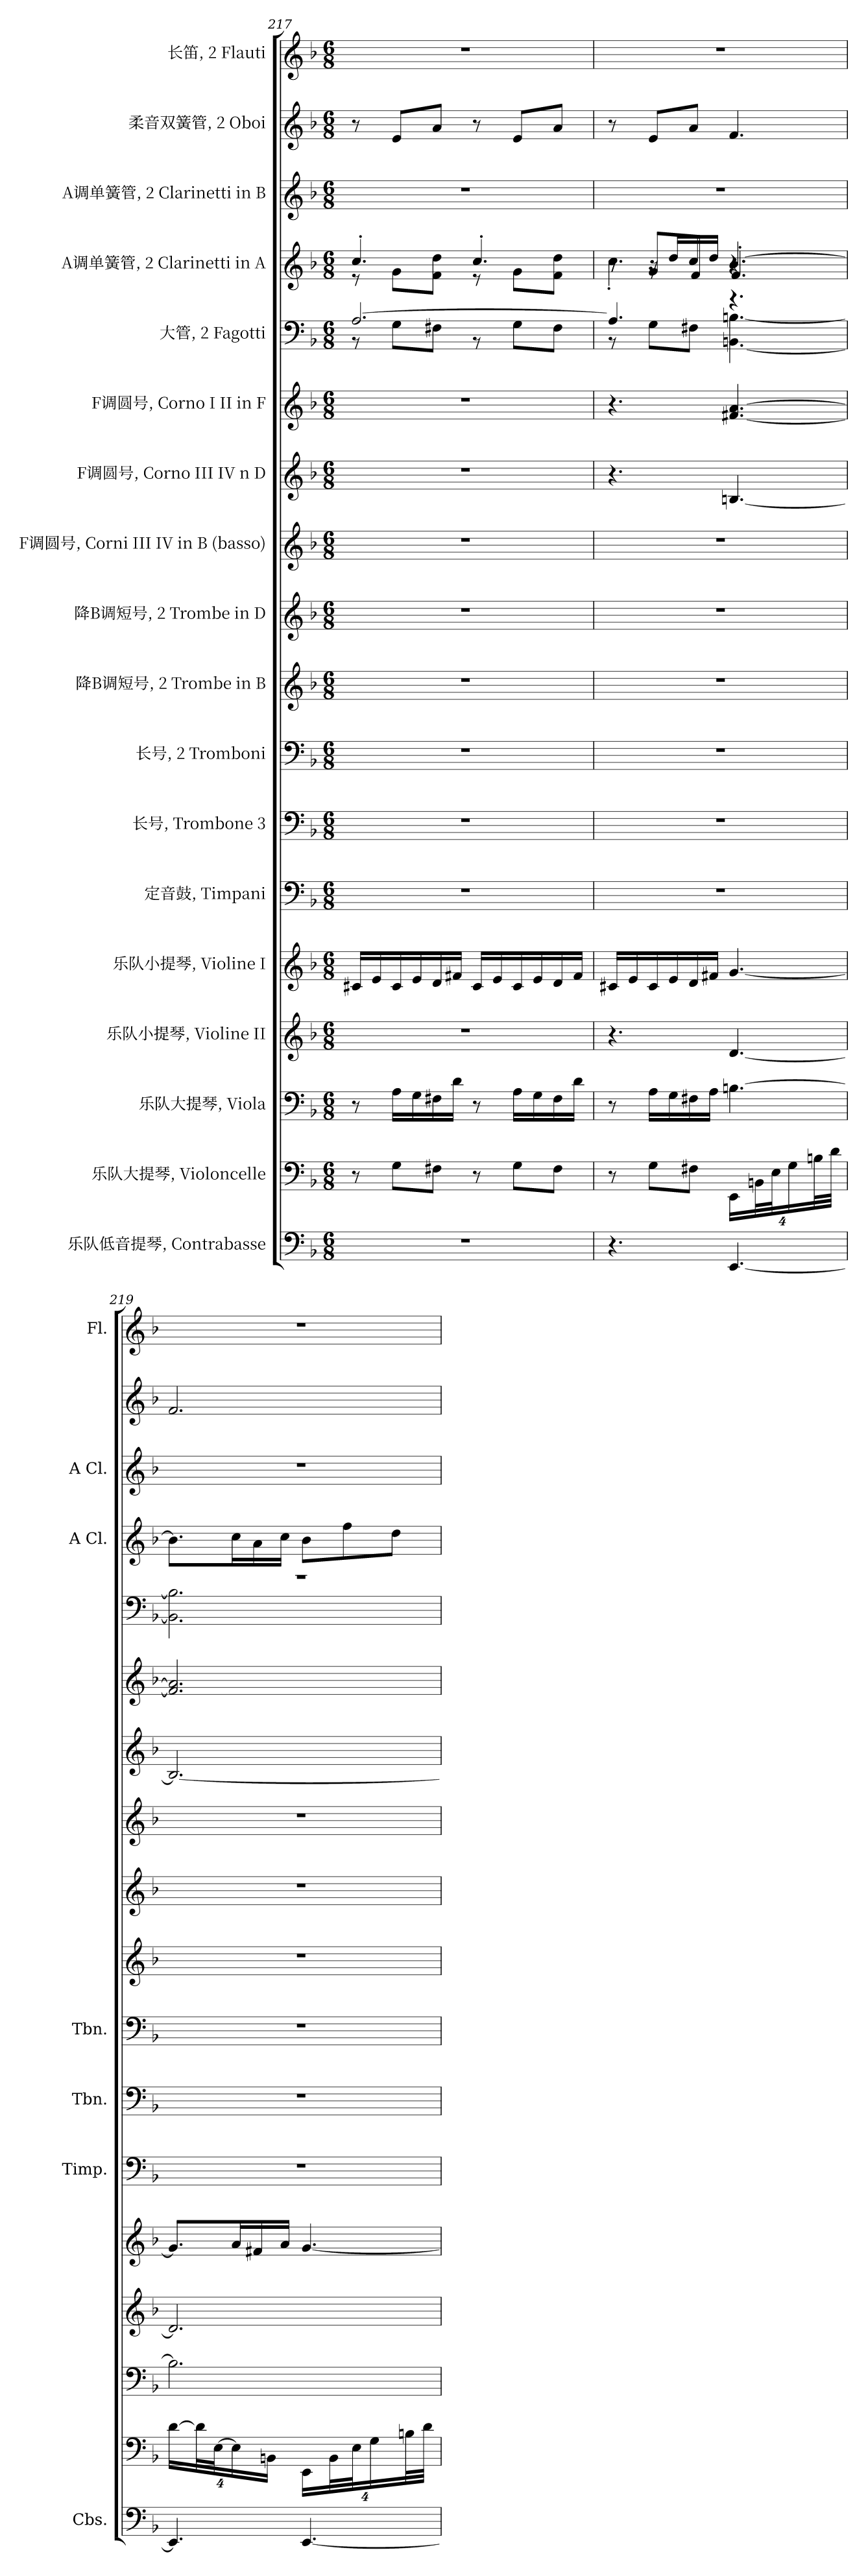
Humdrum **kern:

**kern	**kern	**kern	**kern	**kern	**kern	**kern	**kern	**kern	**kern	**kern	**kern	**kern	**kern	**kern	**kern	**kern	**kern
*part18	*part17	*part16	*part15	*part14	*part13	*part12	*part11	*part10	*part9	*part8	*part7	*part6	*part5	*part4	*part3	*part2	*part1
*staff18	*staff17	*staff16	*staff15	*staff14	*staff13	*staff12	*staff11	*staff10	*staff9	*staff8	*staff7	*staff6	*staff5	*staff4	*staff3	*staff2	*staff1
*I"乐队低音提琴, Contrabasse	*I"乐队大提琴, Violoncelle	*I"乐队大提琴, Viola	*I"乐队小提琴, Violine II	*I"乐队小提琴, Violine I	*I"定音鼓, Timpani	*I"长号, Trombone 3	*I"长号, 2 Tromboni	*I"降B调短号, 2 Trombe in B	*I"降B调短号, 2 Trombe in D	*I"F调圆号, Corni III IV in B (basso)	*I"F调圆号, Corno III IV n D	*I"F调圆号, Corno I II in F	*I"大管, 2 Fagotti	*I"A调单簧管, 2 Clarinetti in A	*I"A调单簧管, 2 Clarinetti in B	*I"柔音双簧管, 2 Oboi	*I"长笛, 2 Flauti
*I'Cbs.	*	*	*	*	*I'Timp.	*I'Tbn.	*I'Tbn.	*	*	*	*	*	*	*I'A Cl.	*I'A Cl.	*	*I'Fl.
!!LO:PB:g=z
*clefF4	*clefF4	*clefF4	*clefG2	*clefG2	*clefF4	*clefF4	*clefF4	*clefG2	*clefG2	*clefG2	*clefG2	*clefG2	*clefF4	*clefG2	*clefG2	*clefG2	*clefG2
*ITrd7c12	*	*	*	*	*	*	*	*ITrd1c2	*ITrd1c2	*ITrd4c7	*ITrd4c7	*ITrd4c7	*	*ITrd2c3	*ITrd2c3	*ITrd2c3	*
*k[b-]	*k[b-]	*k[b-]	*k[b-]	*k[b-]	*k[b-]	*k[b-]	*k[b-]	*k[b-e-a-]	*k[b-e-a-]	*k[b-e-]	*k[b-e-]	*k[b-e-]	*k[b-]	*k[f#c#]	*k[f#c#]	*k[f#c#]	*k[b-]
*M6/8	*M6/8	*M6/8	*M6/8	*M6/8	*M6/8	*M6/8	*M6/8	*M6/8	*M6/8	*M6/8	*M6/8	*M6/8	*M6/8	*M6/8	*M6/8	*M6/8	*M6/8
=217	=217	=217	=217	=217	=217	=217	=217	=217	=217	=217	=217	=217	=217	=217	=217	=217	=217
*	*	*	*	*	*	*	*	*	*	*	*	*	*^	*^	*	*	*
2.r	8r	8r	2.r	16c#X/LL	2.r	2.r	2.r	2.r	2.r	2.r	2.r	2.r	[2.A/	8r	4.a'/	8r	2.r	8r	2.r
.	.	.	.	16e/	.	.	.	.	.	.	.	.	.	.	.	.	.	.	.
.	8G\L	16A\LL	.	16c#/	.	.	.	.	.	.	.	.	.	8G\L	.	8e\L	.	8c#/L	.
.	.	16G\	.	16e/	.	.	.	.	.	.	.	.	.	.	.	.	.	.	.
.	8F#X\J	16F#X\	.	16d/	.	.	.	.	.	.	.	.	.	8F#X\J	.	8d\ 8b\J	.	8f#/J	.
.	.	16d\JJ	.	16f#X/JJ	.	.	.	.	.	.	.	.	.	.	.	.	.	.	.
.	8r	8r	.	16c#/LL	.	.	.	.	.	.	.	.	.	8r	4.a'/	8r	.	8r	.
.	.	.	.	16e/	.	.	.	.	.	.	.	.	.	.	.	.	.	.	.
.	8G\L	16A\LL	.	16c#/	.	.	.	.	.	.	.	.	.	8G\L	.	8e\L	.	8c#/L	.
.	.	16G\	.	16e/	.	.	.	.	.	.	.	.	.	.	.	.	.	.	.
.	8F#\J	16F#\	.	16d/	.	.	.	.	.	.	.	.	.	8F#\J	.	8d\ 8b\J	.	8f#/J	.
.	.	16d\JJ	.	16f#/JJ	.	.	.	.	.	.	.	.	.	.	.	.	.	.	.
=218	=218	=218	=218	=218	=218	=218	=218	=218	=218	=218	=218	=218	=218	=218	=218	=218	=218	=218	=218
*	*	*	*	*	*	*	*	*	*	*	*	*	*	*	*	*^	*	*	*
4.r	8r	8r	4.r	16c#X/LL	2.r	2.r	2.r	2.r	2.r	2.r	4.r	4.r	4.A/]	8r	8r	4.a'\	8r	2.r	8r	2.r
.	.	.	.	16e/	.	.	.	.	.	.	.	.	.	.	.	.	.	.	.	.
.	8G\L	16A\LL	.	16c#/	.	.	.	.	.	.	.	.	.	8G\L	16r	.	8e/L	.	8c#/L	.
.	.	16G\	.	16e/	.	.	.	.	.	.	.	.	.	.	16b/LL	.	.	.	.	.
.	8F#X\J	16F#X\	.	16d/	.	.	.	.	.	.	.	.	.	8F#X\J	16a/	.	8d/J	.	8f#/J	.
.	.	16A\JJ	.	16f#X/JJ	.	.	.	.	.	.	.	.	.	.	16b/JJ	.	.	.	.	.
*	*Xbrackettup	*	*	*	*	*	*	*	*	*	*	*	*	*	*	*	*	*	*	*
[4.EEE/	32%3EE\L	[4.Bn\	[4.d/	[4.g/	.	.	.	.	.	.	[4.En/	[4.Bn/ [4.d/	4.r	[4.BBn\ [4.Bn\	[4.g/	4.r	4.d'/	.	4.d/	.
.	64%3BBn\L	.	.	.	.	.	.	.	.	.	.	.	.	.	.	.	.	.	.	.
.	64%3E\J	.	.	.	.	.	.	.	.	.	.	.	.	.	.	.	.	.	.	.
.	32%3G\	.	.	.	.	.	.	.	.	.	.	.	.	.	.	.	.	.	.	.
.	64%3Bn\L	.	.	.	.	.	.	.	.	.	.	.	.	.	.	.	.	.	.	.
.	64%3d\JJ	.	.	.	.	.	.	.	.	.	.	.	.	.	.	.	.	.	.	.
*	*	*	*	*	*	*	*	*	*	*	*	*	*	*	*v	*v	*v	*	*	*
!!LO:PB:g=z
=219	=219	=219	=219	=219	=219	=219	=219	=219	=219	=219	=219	=219	=219	=219	=219	=219	=219	=219
4.EEE/]	[32%3d\L	2.B\]	2.d/]	8.g/L]	2.r	2.r	2.r	2.r	2.r	2.r	2.E/_	2.B/] 2.d/]	2.r	2.BB\] 2.B\]	8.g\L]	2.r	2.d/	2.r
.	64%3d\L]	.	.	.	.	.	.	.	.	.	.	.	.	.	.	.	.	.
.	[64%3E\J	.	.	.	.	.	.	.	.	.	.	.	.	.	.	.	.	.
.	32%3E\]	.	.	16a/L	.	.	.	.	.	.	.	.	.	.	16a\L	.	.	.
.	.	.	.	16f#X/	.	.	.	.	.	.	.	.	.	.	16f#\	.	.	.
.	32%3BBn\J	.	.	.	.	.	.	.	.	.	.	.	.	.	.	.	.	.
.	.	.	.	16a/JJ	.	.	.	.	.	.	.	.	.	.	16a\JJ	.	.	.
[4.EEE/	32%3EE\L	.	.	[4.g/	.	.	.	.	.	.	.	.	.	.	8g\L	.	.	.
.	64%3BB\L	.	.	.	.	.	.	.	.	.	.	.	.	.	.	.	.	.
.	.	.	.	.	.	.	.	.	.	.	.	.	.	.	8dd\	.	.	.
.	64%3E\J	.	.	.	.	.	.	.	.	.	.	.	.	.	.	.	.	.
.	32%3G\	.	.	.	.	.	.	.	.	.	.	.	.	.	.	.	.	.
.	.	.	.	.	.	.	.	.	.	.	.	.	.	.	8b\J	.	.	.
.	64%3Bn\L	.	.	.	.	.	.	.	.	.	.	.	.	.	.	.	.	.
.	64%3d\JJ	.	.	.	.	.	.	.	.	.	.	.	.	.	.	.	.	.
*	*	*	*	*	*	*	*	*	*	*	*	*	*v	*v	*	*	*	*
=	=	=	=	=	=	=	=	=	=	=	=	=	=	=	=	=	=
*-	*-	*-	*-	*-	*-	*-	*-	*-	*-	*-	*-	*-	*-	*-	*-	*-	*-
